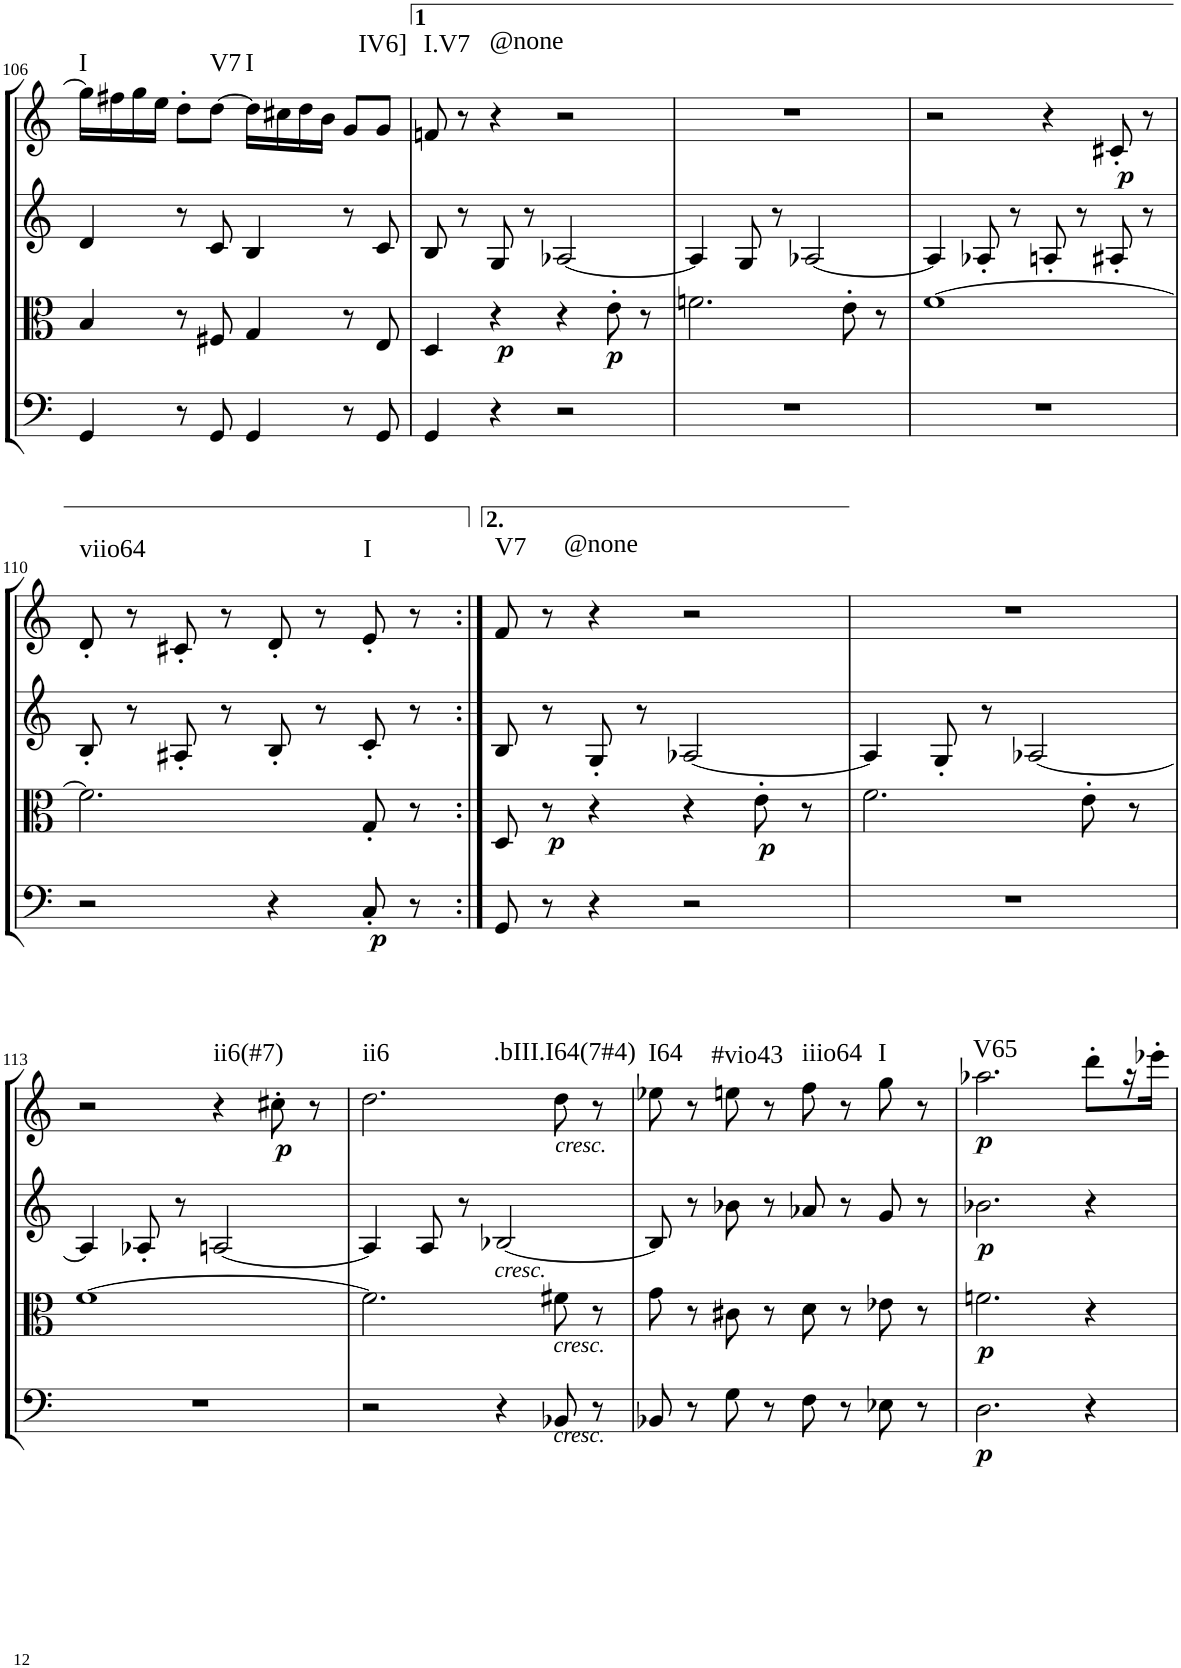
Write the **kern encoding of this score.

**kern	**dynam	**kern	**dynam	**kern	**dynam	**kern	**dynam	**harte
*part4	*part4	*part3	*part3	*part2	*part2	*part1	*part1	*part1
*staff4	*staff4	*staff3	*staff3	*staff2	*staff2	*staff1	*staff1	*
*I"Cello	*	*I"Viola	*	*I"2nd Violin	*	*I"1st Violin	*	*
*	*	*I'Vla	*	*I'Vln	*	*I'Vln	*	*
!!LO:PB:g=z
*clefF4	*	*clefC3	*	*clefG2	*	*clefG2	*	*
*k[]	*	*k[]	*	*k[]	*	*k[]	*	*
*M4/4	*	*M4/4	*	*M4/4	*	*M4/4	*	*
*met(c)	*	*met(c)	*	*met(c)	*	*met(c)	*	*
=106	=106	=106	=106	=106	=106	=106	=106	=106
!	!	!	!	!	!	!	!	!LO:H:kt=I
4GG/	.	4B/	.	4d/	.	16gg\LL]	.	N
.	.	.	.	.	.	16ff#X\	.	.
.	.	.	.	.	.	16gg\	.	.
.	.	.	.	.	.	16ee\JJ	.	.
8r	.	8r	.	8r	.	8dd'\L	.	.
!	!	!	!	!	!	!	!	!LO:H:kt=V7
8GG/	.	8F#X/	.	8c/	.	[8dd\J	.	N
!	!	!	!	!	!	!	!	!LO:H:kt=I
4GG/	.	4G/	.	4B/	.	16dd\LL]	.	N
.	.	.	.	.	.	16cc#X\	.	.
.	.	.	.	.	.	16dd\	.	.
.	.	.	.	.	.	16b\JJ	.	.
8r	.	8r	.	8r	.	8g/L	.	.
!	!	!	!	!	!	!	!	!LO:H:kt=IV6]
8GG/	.	8E/	.	8c/	.	8g/J	.	N
=107	=107	=107	=107	=107	=107	=107	=107	=107
!	!	!	!	!	!	!	!	!LO:H:kt=I.V7
4GG/	.	4D/	.	8B/	.	8fn/	.	N
.	.	.	.	8r	.	8r	.	.
!	!	!	!LO:DY:b	!	!	!	!	!LO:H:kt=@none
4r	.	4r	p	8G/	.	4r	.	N
.	.	.	.	8r	.	.	.	.
2r	.	4r	.	[2A-X/	.	2r	.	.
!	!	!	!LO:DY:b	!	!	!	!	!
.	.	8e'\	p	.	.	.	.	.
.	.	8r	.	.	.	.	.	.
=108	=108	=108	=108	=108	=108	=108	=108	=108
1r	.	2.fn\	.	4A-/]	.	1r	.	.
.	.	.	.	8G/	.	.	.	.
.	.	.	.	8r	.	.	.	.
.	.	.	.	[2A-X/	.	.	.	.
.	.	8e'\	.	.	.	.	.	.
.	.	8r	.	.	.	.	.	.
=109	=109	=109	=109	=109	=109	=109	=109	=109
1r	.	[1f	.	4A-/]	.	2r	.	.
.	.	.	.	8A-X'/	.	.	.	.
.	.	.	.	8r	.	.	.	.
.	.	.	.	8An'/	.	4r	.	.
.	.	.	.	8r	.	.	.	.
!	!	!	!	!	!	!	!LO:DY:b	!
.	.	.	.	8A#X'/	.	8c#X'/	p	.
.	.	.	.	8r	.	8r	.	.
!!LO:LB:g=z
=110	=110	=110	=110	=110	=110	=110	=110	=110
!	!	!	!	!	!	!	!	!LO:H:kt=viio64
2r	.	2.f\]	.	8B'/	.	8d'/	.	N
.	.	.	.	8r	.	8r	.	.
.	.	.	.	8A#X'/	.	8c#X'/	.	.
.	.	.	.	8r	.	8r	.	.
4r	.	.	.	8B'/	.	8d'/	.	.
.	.	.	.	8r	.	8r	.	.
!	!LO:DY:b	!	!	!	!	!	!	!LO:H:kt=I
8C'/	p	8G'/	.	8c'/	.	8e'/	.	N
8r	.	8r	.	8r	.	8r	.	.
=111:|!	=111:|!	=111:|!	=111:|!	=111:|!	=111:|!	=111:|!	=111:|!	=111:|!
!	!	!	!	!	!	!	!	!LO:H:kt=V7
8GG/	.	8D/	.	8B/	.	8f/	.	N
!	!	!	!LO:DY:b	!	!	!	!	!LO:H:kt=@none
8r	.	8r	p	8r	.	8r	.	N
4r	.	4r	.	8G'/	.	4r	.	.
.	.	.	.	8r	.	.	.	.
2r	.	4r	.	[2A-X/	.	2r	.	.
!	!	!	!LO:DY:b	!	!	!	!	!
.	.	8e'\	p	.	.	.	.	.
.	.	8r	.	.	.	.	.	.
=112	=112	=112	=112	=112	=112	=112	=112	=112
1r	.	2.f\	.	4A-/]	.	1r	.	.
.	.	.	.	8G'/	.	.	.	.
.	.	.	.	8r	.	.	.	.
.	.	.	.	[2A-X/	.	.	.	.
.	.	8e'\	.	.	.	.	.	.
.	.	8r	.	.	.	.	.	.
!!LO:LB:g=z
=113	=113	=113	=113	=113	=113	=113	=113	=113
1r	.	[1f	.	4A-/]	.	2r	.	.
.	.	.	.	8A-X'/	.	.	.	.
.	.	.	.	8r	.	.	.	.
!	!	!	!	!	!	!	!	!LO:H:kt=ii6(#7)
.	.	.	.	[2An/	.	4r	.	N
!	!	!	!	!	!	!	!LO:DY:b	!
.	.	.	.	.	.	8cc#X'\	p	.
.	.	.	.	.	.	8r	.	.
=114	=114	=114	=114	=114	=114	=114	=114	=114
!	!	!	!	!	!	!	!	!LO:H:n=1:kt=ii6
!	!	!	!	!	!	!	!	!LO:H:n=2:kt=.bIII.I64(7#4)
2r	.	2.f\]	.	4A/]	.	2.dd\	.	N N
.	.	.	.	8A/	.	.	.	.
.	.	.	.	8r	.	.	.	.
!	!	!	!	!LO:TX:b:i:t=cresc.	!	!	!	!
4r	.	.	.	[2B-X/	.	.	.	.
!	!	!	!	!	!	!LO:TX:b:i:t=cresc.	!	!
!	!	!LO:TX:b:i:t=cresc.	!	!	!	!	!	!
!LO:TX:a:i:t=cresc.	!	!	!	!	!	!	!	!
8BB-X/	.	8f#X\	.	.	.	8dd\	.	.
8r	.	8r	.	.	.	8r	.	.
=115	=115	=115	=115	=115	=115	=115	=115	=115
!	!	!	!	!	!	!	!	!LO:H:kt=I64
8BB-X/	.	8g\	.	8B-/]	.	8ee-X\	.	N
8r	.	8r	.	8r	.	8r	.	.
!	!	!	!	!	!	!	!	!LO:H:kt=#vio43
8G\	.	8c#X\	.	8b-X\	.	8een\	.	N
8r	.	8r	.	8r	.	8r	.	.
!	!	!	!	!	!	!	!	!LO:H:kt=iiio64
8F\	.	8d\	.	8a-X/	.	8ff\	.	N
8r	.	8r	.	8r	.	8r	.	.
!	!	!	!	!	!	!	!	!LO:H:kt=I
8E-X\	.	8e-X\	.	8g/	.	8gg\	.	N
8r	.	8r	.	8r	.	8r	.	.
=116	=116	=116	=116	=116	=116	=116	=116	=116
!	!LO:DY:b	!	!LO:DY:b	!	!LO:DY:b	!	!LO:DY:b	!LO:H:kt=V65
2.D\	p	2.fn\	p	2.b-X\	p	2.aa-X\	p	N
4r	.	4r	.	4r	.	8ddd'\L	.	.
.	.	.	.	.	.	16r	.	.
.	.	.	.	.	.	16eee-X'\JJ	.	.
=	=	=	=	=	=	=	=	=
*-	*-	*-	*-	*-	*-	*-	*-	*-
